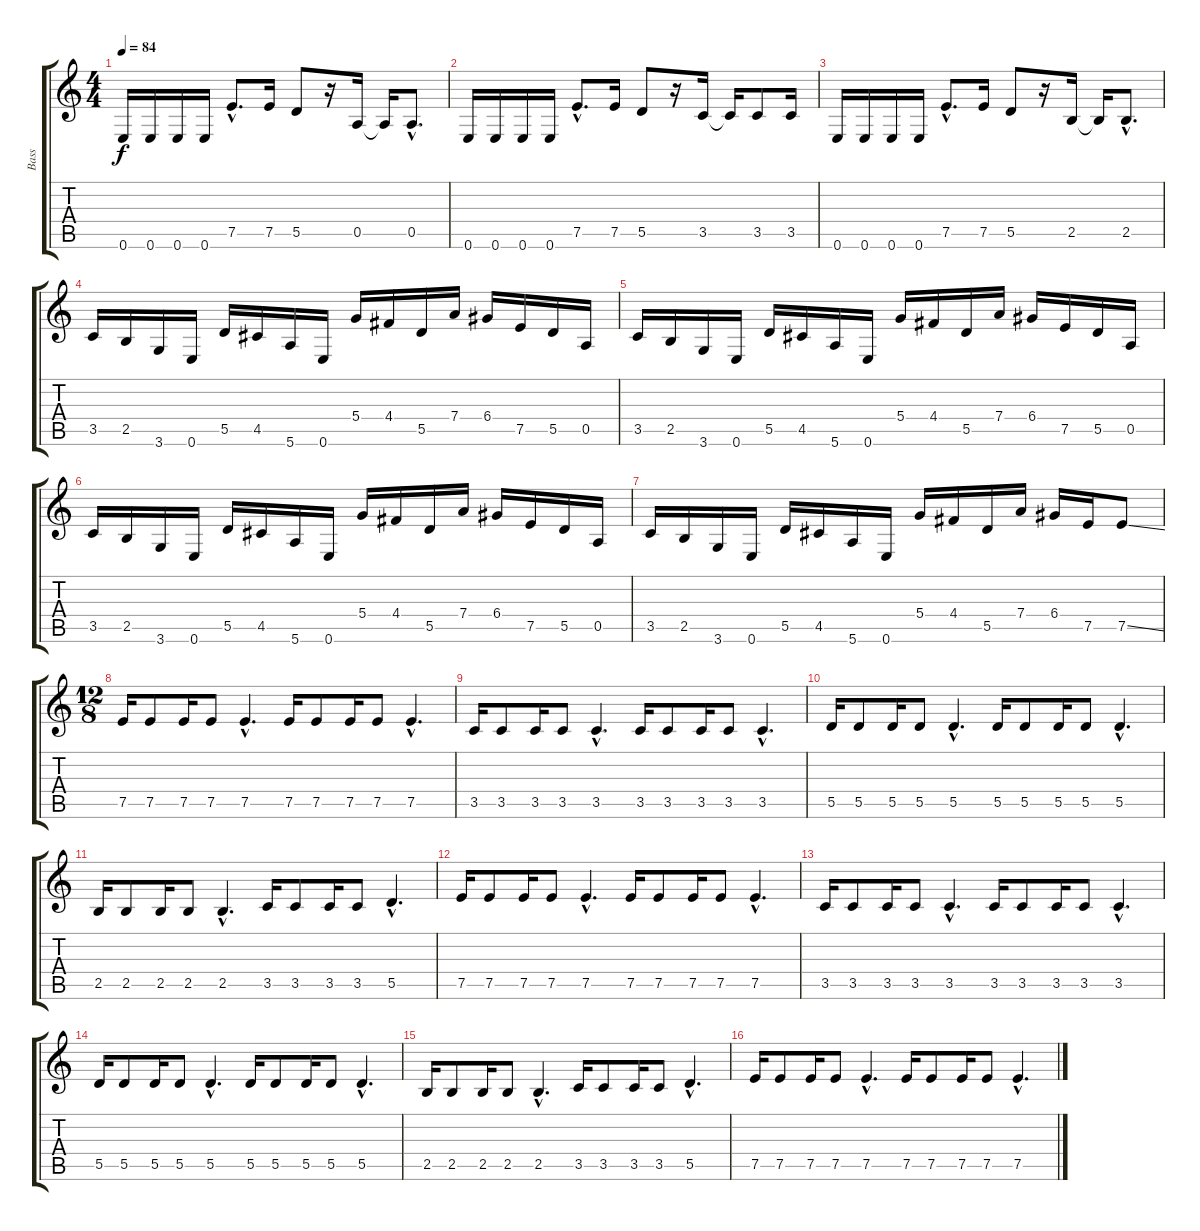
\track ("Bass" "Bass") {instrument electricbasspick}
\staff {score tabs}
\tuning (E4 B3 G3 D3 A2 E2) {hide}
\ts (4 4)
\tempo 84
\clef g2
\ks c
0.6.16{dy f} 0.6.16 0.6.16 0.6.16 7.5{hac}.8{d} 7.5.16 5.5.8 r.16 0.5.16 0.5{t}.16 0.5{hac}.8{d} |
0.6.16 0.6.16 0.6.16 0.6.16 7.5{hac}.8{d} 7.5.16 5.5.8 r.16 3.5.16 3.5{t}.16 3.5.8 3.5.16 |
0.6.16 0.6.16 0.6.16 0.6.16 7.5{hac}.8{d} 7.5.16 5.5.8 r.16 2.5.16 2.5{t}.16 2.5{hac}.8{d} |
3.5.16 2.5.16 3.6.16 0.6.16 5.5.16 4.5.16 5.6.16 0.6.16 5.4.16 4.4.16 5.5.16 7.4.16 6.4.16 7.5.16 5.5.16 0.5.16 |
3.5.16 2.5.16 3.6.16 0.6.16 5.5.16 4.5.16 5.6.16 0.6.16 5.4.16 4.4.16 5.5.16 7.4.16 6.4.16 7.5.16 5.5.16 0.5.16 |
3.5.16 2.5.16 3.6.16 0.6.16 5.5.16 4.5.16 5.6.16 0.6.16 5.4.16 4.4.16 5.5.16 7.4.16 6.4.16 7.5.16 5.5.16 0.5.16 |
3.5.16 2.5.16 3.6.16 0.6.16 5.5.16 4.5.16 5.6.16 0.6.16 5.4.16 4.4.16 5.5.16 7.4.16 6.4.16 7.5.16 7.5{ss}.8 |
\ts (12 8)
7.5.16 7.5.8 7.5.16 7.5.8 7.5{hac}.4{d} 7.5.16 7.5.8 7.5.16 7.5.8 7.5{hac}.4{d} |
3.5.16 3.5.8 3.5.16 3.5.8 3.5{hac}.4{d} 3.5.16 3.5.8 3.5.16 3.5.8 3.5{hac}.4{d} |
5.5.16 5.5.8 5.5.16 5.5.8 5.5{hac}.4{d} 5.5.16 5.5.8 5.5.16 5.5.8 5.5{hac}.4{d} |
2.5.16 2.5.8 2.5.16 2.5.8 2.5{hac}.4{d} 3.5.16 3.5.8 3.5.16 3.5.8 5.5{hac}.4{d} |
7.5.16 7.5.8 7.5.16 7.5.8 7.5{hac}.4{d} 7.5.16 7.5.8 7.5.16 7.5.8 7.5{hac}.4{d} |
3.5.16 3.5.8 3.5.16 3.5.8 3.5{hac}.4{d} 3.5.16 3.5.8 3.5.16 3.5.8 3.5{hac}.4{d} |
5.5.16 5.5.8 5.5.16 5.5.8 5.5{hac}.4{d} 5.5.16 5.5.8 5.5.16 5.5.8 5.5{hac}.4{d} |
2.5.16 2.5.8 2.5.16 2.5.8 2.5{hac}.4{d} 3.5.16 3.5.8 3.5.16 3.5.8 5.5{hac}.4{d} |
7.5.16 7.5.8 7.5.16 7.5.8 7.5{hac}.4{d} 7.5.16 7.5.8 7.5.16 7.5.8 7.5{hac}.4{d}
